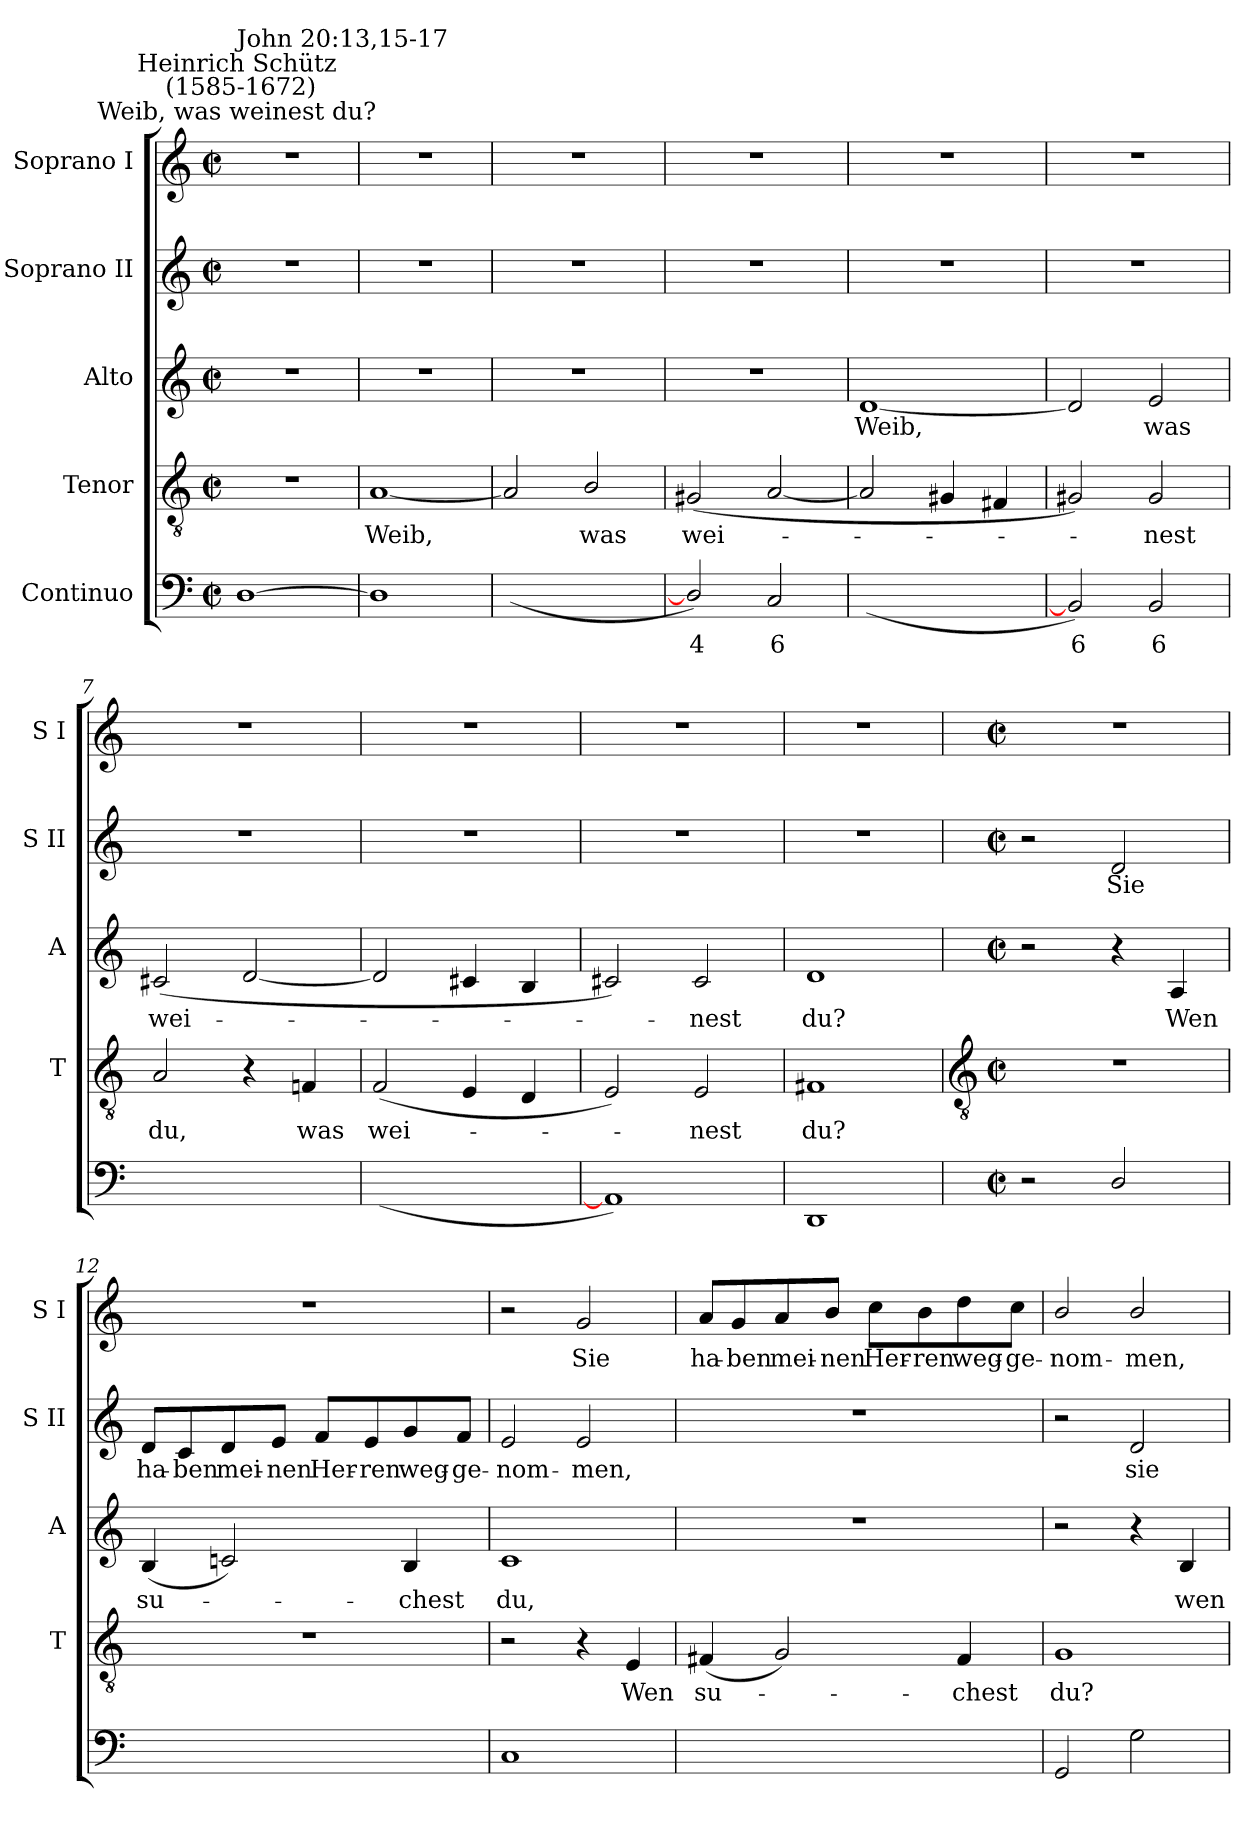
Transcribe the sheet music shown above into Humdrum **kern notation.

**kern	**text	**kern	**text	**kern	**text	**kern	**text	**kern	**text
*part5	*part5	*part4	*part4	*part3	*part3	*part2	*part2	*part1	*part1
*staff5	*staff5	*staff4	*staff4	*staff3	*staff3	*staff2	*staff2	*staff1	*staff1
*I"Continuo	*	*I"Tenor	*	*I"Alto	*	*I"Soprano II	*	*I"Soprano I	*
*	*	*I'T	*	*I'A	*	*I'S II	*	*I'S I	*
*clefF4	*	*clefGv2	*	*clefG2	*	*clefG2	*	*clefG2	*
*k[]	*	*k[]	*	*k[]	*	*k[]	*	*k[]	*
*C:	*	*C:	*	*C:	*	*C:	*	*C:	*
*M2/2	*	*M2/2	*	*M2/2	*	*M2/2	*	*M2/2	*
*met(c|)	*	*met(c|)	*	*met(c|)	*	*met(c|)	*	*met(c|)	*
=1	=1	=1	=1	=1	=1	=1	=1	=1	=1
!	!	!	!	!	!	!	!	!LO:TX:a:cj:t=Weib, was weinest du?	!
!	!	!	!	!	!	!	!	!LO:TX:a:cj:t=Heinrich Schütz\n (1585-1672)	!
!	!	!	!	!	!	!	!	!LO:TX:a:t=John 20&colon;13,15-17	!
[1D	.	1r	.	1r	.	1r	.	1r	.
=2	=2	=2	=2	=2	=2	=2	=2	=2	=2
!	!	!	!LO:LY:b	!	!	!	!	!	!
1D]	.	[1A	Weib,	1r	.	1r	.	1r	.
=3	=3	=3	=3	=3	=3	=3	=3	=3	=3
!	!LO:LY:b	!	!	!	!	!	!	!	!
(<[2D/yy	5	2A]	.	1r	.	1r	.	1r	.
!	!LO:LY:b	!	!LO:LY:b	!	!	!	!	!	!
2D/yy_	6	2B/	was	.	.	.	.	.	.
=4	=4	=4	=4	=4	=4	=4	=4	=4	=4
!	!LO:LY:b	!	!LO:LY:b	!	!	!	!	!	!
2D/])	4	(<2G#X	wei-	1r	.	1r	.	1r	.
!	!LO:LY:b	!	!	!	!	!	!	!	!
2C	6	[2A	.	.	.	.	.	.	.
=5	=5	=5	=5	=5	=5	=5	=5	=5	=5
!	!LO:LY:b	!	!	!	!LO:LY:b	!	!	!	!
(<[2BByy	7	2A]	.	[1d	Weib,	1r	.	1r	.
!	!LO:LY:b	!	!	!	!	!	!	!	!
4BByy_	6	4G#X	.	.	.	.	.	.	.
!	!LO:LY:b	!	!	!	!	!	!	!	!
4BByy_	5	4F#X	.	.	.	.	.	.	.
=6	=6	=6	=6	=6	=6	=6	=6	=6	=6
!	!LO:LY:b	!	!	!	!	!	!	!	!
2BB])	6	2G#X)	.	2d]	.	1r	.	1r	.
!	!LO:LY:b	!	!LO:LY:b	!	!LO:LY:b	!	!	!	!
2BB	6	2G#	nest	2e	was	.	.	.	.
=7	=7	=7	=7	=7	=7	=7	=7	=7	=7
!	!LO:LY:b	!	!LO:LY:b	!	!LO:LY:b	!	!	!	!
(<[2AAyy	3	2A	du,	(<2c#X	wei-	1r	.	1r	.
!	!LO:LY:b	!	!	!	!	!	!	!	!
2AAyy_	4	4r	.	[2d	.	.	.	.	.
!	!	!	!LO:LY:b	!	!	!	!	!	!
.	.	4Fn	was	.	.	.	.	.	.
=8	=8	=8	=8	=8	=8	=8	=8	=8	=8
!	!	!	!LO:LY:b	!	!	!	!	!	!
(<2AAyy_)	.	(<2F	wei-	2d]	.	1r	.	1r	.
!	!LO:LY:b	!	!	!	!	!	!	!	!
2AAyy_	3	4E	.	4c#X	.	.	.	.	.
.	.	4D	.	4B	.	.	.	.	.
=9	=9	=9	=9	=9	=9	=9	=9	=9	=9
1AA])	.	2E)	.	2c#X)	.	1r	.	1r	.
!	!	!	!LO:LY:b	!	!LO:LY:b	!	!	!	!
.	.	2E	nest	2c#	nest	.	.	.	.
=10	=10	=10	=10	=10	=10	=10	=10	=10	=10
!	!	!	!LO:LY:b	!	!LO:LY:b	!	!	!	!
1DD	.	1F#X	du?	1d	du?	1r	.	1r	.
!!LO:LB:g=z
=11	=11	=11	=11	=11	=11	=11	=11	=11	=11
*	*	*clefGv2	*	*	*	*	*	*	*
*M2/2	*	*M2/2	*	*M2/2	*	*M2/2	*	*M2/2	*
*met(c|)	*	*met(c|)	*	*met(c|)	*	*met(c|)	*	*met(c|)	*
2r	.	1r	.	2r	.	2r	.	1r	.
!	!	!	!	!	!	!	!LO:LY:b	!	!
2D/	.	.	.	4r	.	2d	Sie	.	.
!	!	!	!	!	!LO:LY:b	!	!	!	!
.	.	.	.	4A	Wen	.	.	.	.
=12	=12	=12	=12	=12	=12	=12	=12	=12	=12
!	!LO:LY:b	!	!	!	!LO:LY:b	!	!LO:LY:b	!	!
[4Dyy	6	1r	.	(<4B	su-	8d/L	ha-	1r	.
!	!	!	!	!	!	!	!LO:LY:b	!	!
.	.	.	.	.	.	8c/	-ben	.	.
!	!LO:LY:b	!	!	!	!	!	!LO:LY:b	!	!
2Dyy_	7	.	.	2cn)	.	8d/	mei-	.	.
!	!	!	!	!	!	!	!LO:LY:b	!	!
.	.	.	.	.	.	8e/J	-nen	.	.
!	!	!	!	!	!	!	!LO:LY:b	!	!
.	.	.	.	.	.	8f/L	Her-	.	.
!	!	!	!	!	!	!	!LO:LY:b	!	!
.	.	.	.	.	.	8e/	-ren	.	.
!	!LO:LY:b	!	!	!	!LO:LY:b	!	!LO:LY:b	!	!
4Dyy]	6	.	.	4B	chest	8g/	weg-	.	.
!	!	!	!	!	!	!	!LO:LY:b	!	!
.	.	.	.	.	.	8f/J	-ge-	.	.
=13	=13	=13	=13	=13	=13	=13	=13	=13	=13
!	!	!	!	!	!LO:LY:b	!	!LO:LY:b	!	!
1C	.	2r	.	1c	du,	2e	-nom-	2r	.
!	!	!	!	!	!	!	!LO:LY:b	!	!LO:LY:b
.	.	4r	.	.	.	2e	-men,	2g	Sie
!	!	!	!LO:LY:b	!	!	!	!	!	!
.	.	4E	Wen	.	.	.	.	.	.
=14	=14	=14	=14	=14	=14	=14	=14	=14	=14
!	!LO:LY:b	!	!LO:LY:b	!	!	!	!	!	!LO:LY:b
[4AAyy	6	(<4F#X	su-	1r	.	1r	.	8a/L	ha-
!	!	!	!	!	!	!	!	!	!LO:LY:b
.	.	.	.	.	.	.	.	8g/	-ben
!	!LO:LY:b	!	!	!	!	!	!	!	!LO:LY:b
2AAyy_	7	2G)	.	.	.	.	.	8a/	mei-
!	!	!	!	!	!	!	!	!	!LO:LY:b
.	.	.	.	.	.	.	.	8b/J	-nen
!	!	!	!	!	!	!	!	!	!LO:LY:b
.	.	.	.	.	.	.	.	8cc\L	Her-
!	!	!	!	!	!	!	!	!	!LO:LY:b
.	.	.	.	.	.	.	.	8b\	-ren
!	!LO:LY:b	!	!LO:LY:b	!	!	!	!	!	!LO:LY:b
4AAyy]	6	4F#	chest	.	.	.	.	8dd\	weg-
!	!	!	!	!	!	!	!	!	!LO:LY:b
.	.	.	.	.	.	.	.	8cc\J	-ge-
=15	=15	=15	=15	=15	=15	=15	=15	=15	=15
!	!	!	!LO:LY:b	!	!	!	!	!	!LO:LY:b
2GG	.	1G	du?	2r	.	2r	.	2b/	-nom-
!	!	!	!	!	!	!	!LO:LY:b	!	!LO:LY:b
2G	.	.	.	4r	.	2d	sie	2b/	-men,
!	!	!	!	!	!LO:LY:b	!	!	!	!
.	.	.	.	4B	wen	.	.	.	.
=	=	=	=	=	=	=	=	=	=
*-	*-	*-	*-	*-	*-	*-	*-	*-	*-
